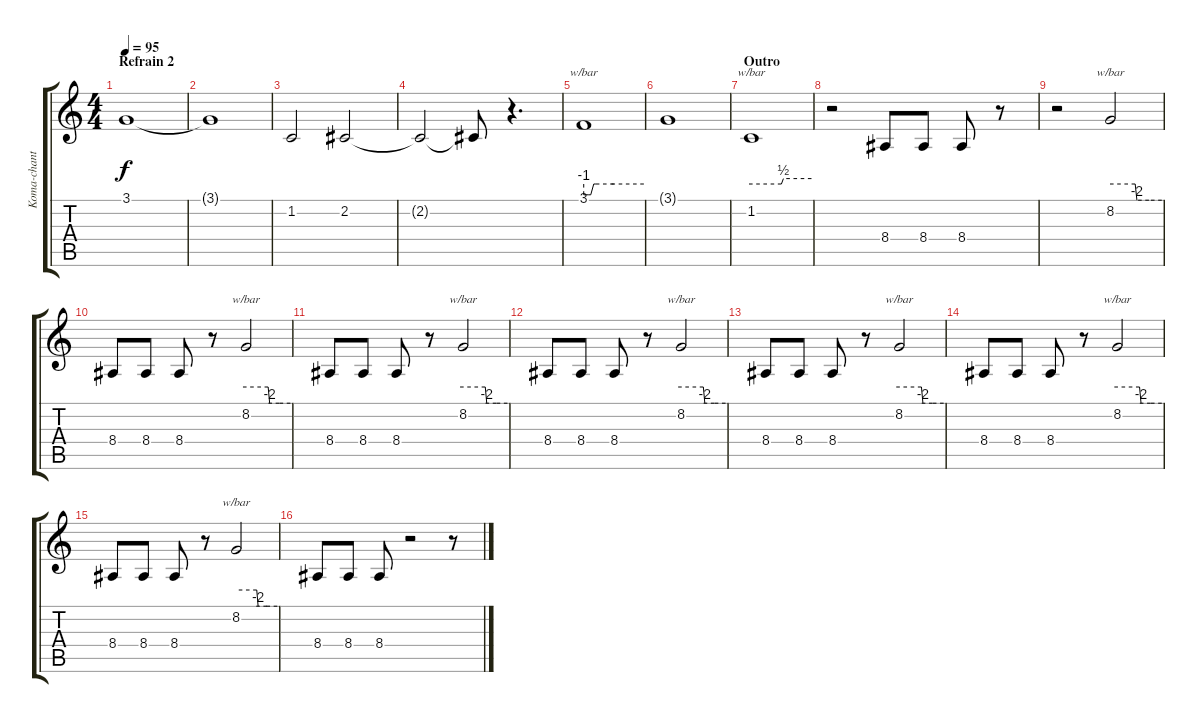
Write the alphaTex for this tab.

\track ("Koma-chant" "Koma-chant") {instrument violin}
\staff {score tabs}
\tuning (E4 B3 G3 D3 A2 E2) {hide}
\ts (4 4)
\section ("" "Refrain 2")
\tempo 95
\clef g2
\ks c
3.1.1{dy f volume 16} |
3.1{t}.1 |
1.2.2 2.2.2 |
2.2{t}.2 2.2{t}.8 r.4{d} |
3.1.1{tbe (custom default 0 -4 5 -4 7 -4 10 0 12 0 30 0 60 0)} |
3.1{t}.1 |
\section ("" "Outro")
1.2.1{tbe (custom default 0 0 30 0 32 2 60 2)} |
r.2 8.4.8 8.4.8 8.4.8 r.8 |
r.2 8.2.2{tbe (custom default 0 0 29 0 31 -8 45 -8 60 -8)} |
8.4.8 8.4.8 8.4.8 r.8 8.2.2{tbe (custom default 0 0 30 0 32 -8 45 -8 60 -8)} |
8.4.8 8.4.8 8.4.8 r.8 8.2.2{tbe (custom default 0 0 30 0 32 -8 45 -8 60 -8)} |
8.4.8 8.4.8 8.4.8 r.8 8.2.2{tbe (custom default 0 0 30 0 32 -8 45 -8 60 -8)} |
8.4.8 8.4.8 8.4.8 r.8 8.2.2{tbe (custom default 0 0 30 0 32 -8 45 -8 60 -8)} |
8.4.8 8.4.8 8.4.8 r.8 8.2.2{tbe (custom default 0 0 30 0 32 -8 45 -8 60 -8)} |
8.4.8 8.4.8 8.4.8 r.8 8.2.2{tbe (custom default 0 0 30 0 32 -8 45 -8 60 -8)} |
8.4.8 8.4.8 8.4.8 r.2 r.8
